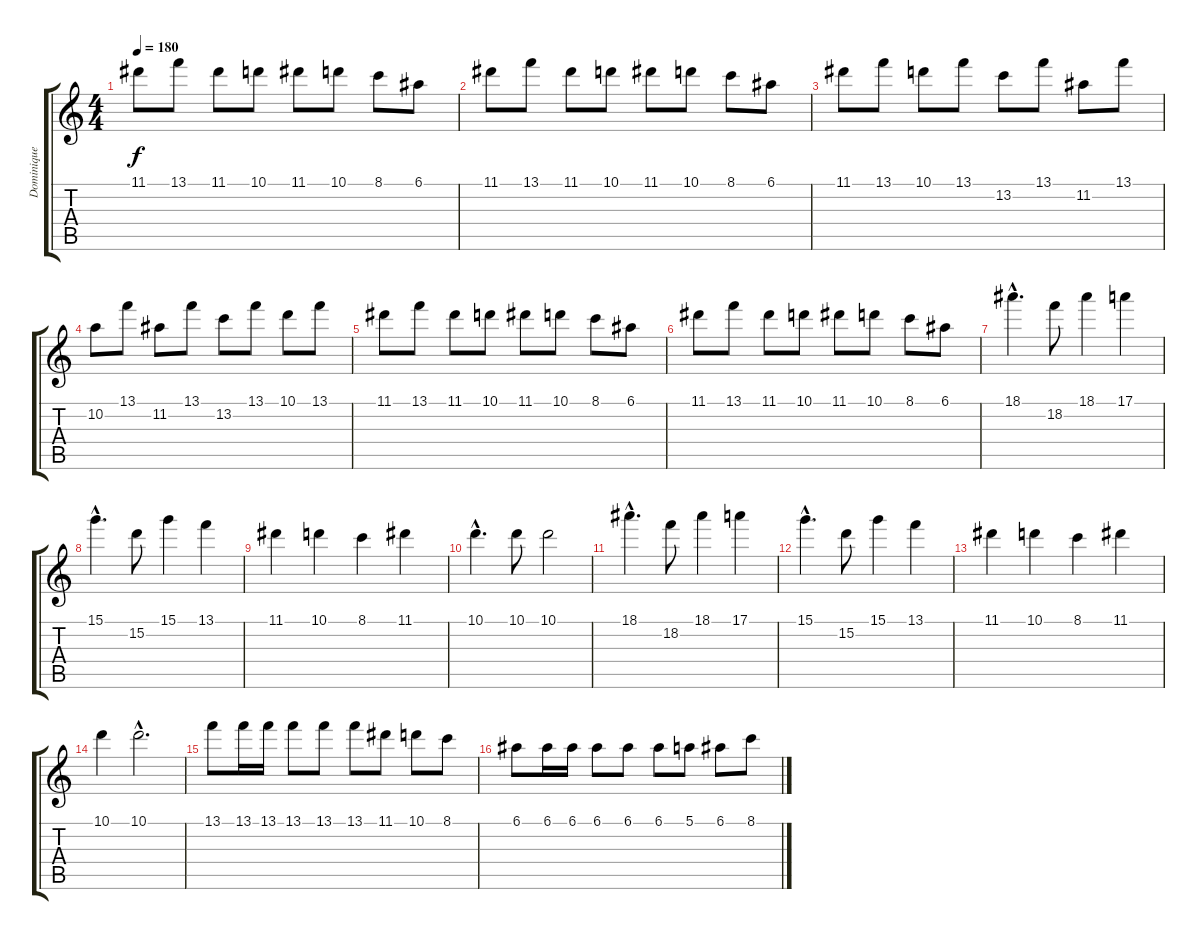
\track ("Dominique Leurquin " "Dominique ") {instrument distortionguitar}
\staff {score tabs}
\tuning (E4 B3 G3 D3 A2 E2) {hide}
\ts (4 4)
\tempo 180
\clef g2
\ks c
11.1.8{dy f} 13.1.8 11.1.8 10.1.8 11.1.8 10.1.8 8.1.8 6.1.8 |
11.1.8 13.1.8 11.1.8 10.1.8 11.1.8 10.1.8 8.1.8 6.1.8 |
11.1.8 13.1.8 10.1.8 13.1.8 13.2.8 13.1.8 11.2.8 13.1.8 |
10.2.8 13.1.8 11.2.8 13.1.8 13.2.8 13.1.8 10.1.8 13.1.8 |
11.1.8 13.1.8 11.1.8 10.1.8 11.1.8 10.1.8 8.1.8 6.1.8 |
11.1.8 13.1.8 11.1.8 10.1.8 11.1.8 10.1.8 8.1.8 6.1.8 |
18.1{hac}.4{d} 18.2.8 18.1.4 17.1.4 |
15.1{hac}.4{d} 15.2.8 15.1.4 13.1.4 |
11.1.4 10.1.4 8.1.4 11.1.4 |
10.1{hac}.4{d} 10.1.8 10.1.2 |
18.1{hac}.4{d} 18.2.8 18.1.4 17.1.4 |
15.1{hac}.4{d} 15.2.8 15.1.4 13.1.4 |
11.1.4 10.1.4 8.1.4 11.1.4 |
10.1.4 10.1{hac}.2{d} |
13.1.8 13.1.16 13.1.16 13.1.8 13.1.8 13.1.8 11.1.8 10.1.8 8.1.8 |
6.1.8 6.1.16 6.1.16 6.1.8 6.1.8 6.1.8 5.1.8 6.1.8 8.1.8
